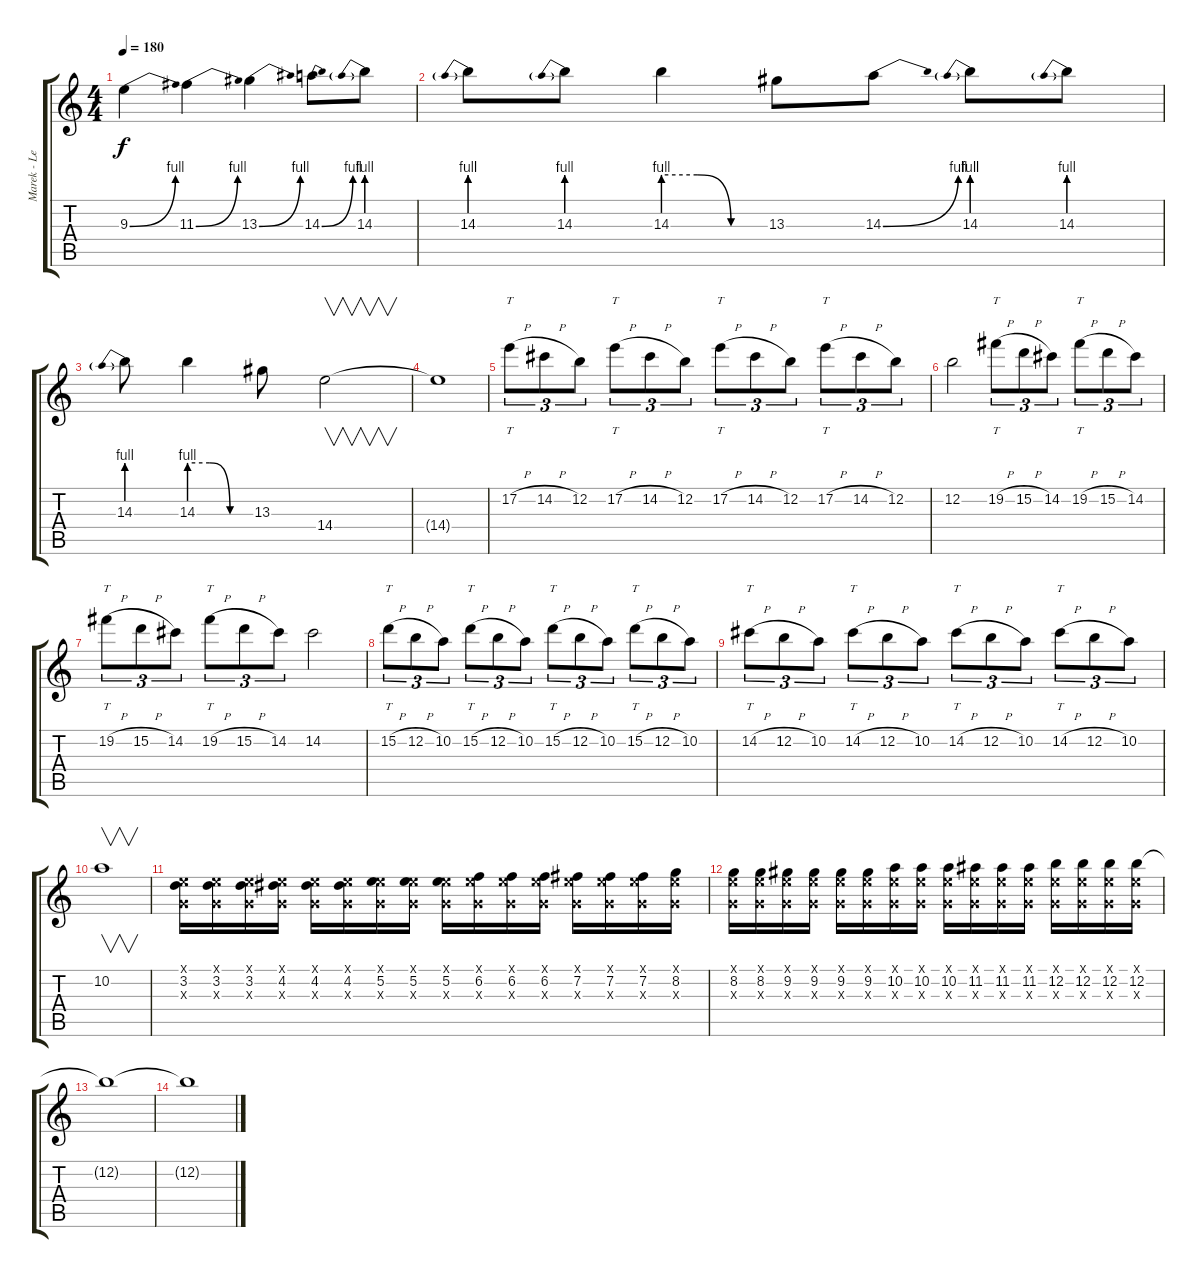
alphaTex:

\track ("Marek - Lead Guitar" "Marek - Le") {instrument overdrivenguitar}
\staff {score tabs}
\tuning (E4 B3 G3 D3 A2 E2) {hide}
\ts (4 4)
\tempo 180
\clef g2
\ks c
9.3{be (bend 0 0 60 4)}.4{dy f} 11.3{be (bend 0 0 60 4)}.4 13.3{be (bend 0 0 60 4)}.4 14.3{be (bend 0 0 60 4)}.8 14.3{be (prebend 0 4 60 4)}.8 |
14.3{be (prebend 0 4 60 4)}.8 14.3{be (prebend 0 4 60 4)}.8 14.3{be (custom 0 4 20 4 40 0 60 0)}.4 13.3.8 14.3{be (bend 0 0 60 4)}.8 14.3{be (prebend 0 4 60 4)}.8 14.3{be (prebend 0 4 60 4)}.8 |
14.3{be (prebend 0 4 60 4)}.8 14.3{be (custom 0 4 20 4 40 0 60 0)}.4 13.3.8 14.4.2{v} |
14.4{t}.1 |
17.2{h}.8{tt tu (3 2)} 14.2{h}.8{tu (3 2)} 12.2.8{tu (3 2)} 17.2{h}.8{tt tu (3 2)} 14.2{h}.8{tu (3 2)} 12.2.8{tu (3 2)} 17.2{h}.8{tt tu (3 2)} 14.2{h}.8{tu (3 2)} 12.2.8{tu (3 2)} 17.2{h}.8{tt tu (3 2)} 14.2{h}.8{tu (3 2)} 12.2.8{tu (3 2)} |
12.2.2 19.2{h}.8{tt tu (3 2)} 15.2{h}.8{tu (3 2)} 14.2.8{tu (3 2)} 19.2{h}.8{tt tu (3 2)} 15.2{h}.8{tu (3 2)} 14.2.8{tu (3 2)} |
19.2{h}.8{tt tu (3 2)} 15.2{h}.8{tu (3 2)} 14.2.8{tu (3 2)} 19.2{h}.8{tt tu (3 2)} 15.2{h}.8{tu (3 2)} 14.2.8{tu (3 2)} 14.2.2 |
15.2{h}.8{tt tu (3 2)} 12.2{h}.8{tu (3 2)} 10.2.8{tu (3 2)} 15.2{h}.8{tt tu (3 2)} 12.2{h}.8{tu (3 2)} 10.2.8{tu (3 2)} 15.2{h}.8{tt tu (3 2)} 12.2{h}.8{tu (3 2)} 10.2.8{tu (3 2)} 15.2{h}.8{tt tu (3 2)} 12.2{h}.8{tu (3 2)} 10.2.8{tu (3 2)} |
14.2{h}.8{tt tu (3 2)} 12.2{h}.8{tu (3 2)} 10.2.8{tu (3 2)} 14.2{h}.8{tt tu (3 2)} 12.2{h}.8{tu (3 2)} 10.2.8{tu (3 2)} 14.2{h}.8{tt tu (3 2)} 12.2{h}.8{tu (3 2)} 10.2.8{tu (3 2)} 14.2{h}.8{tt tu (3 2)} 12.2{h}.8{tu (3 2)} 10.2.8{tu (3 2)} |
10.2.1{v} |
(0.1{x} 3.2 0.3{x}).16 (0.1{x} 3.2 0.3{x}).16 (0.1{x} 3.2 0.3{x}).16 (0.1{x} 4.2 0.3{x}).16 (0.1{x} 4.2 0.3{x}).16 (0.1{x} 4.2 0.3{x}).16 (0.1{x} 5.2 0.3{x}).16 (0.1{x} 5.2 0.3{x}).16 (0.1{x} 5.2 0.3{x}).16 (0.1{x} 6.2 0.3{x}).16 (0.1{x} 6.2 0.3{x}).16 (0.1{x} 6.2 0.3{x}).16 (0.1{x} 7.2 0.3{x}).16 (0.1{x} 7.2 0.3{x}).16 (0.1{x} 7.2 0.3{x}).16 (0.1{x} 8.2 0.3{x}).16 |
(0.1{x} 8.2 0.3{x}).16 (0.1{x} 8.2 0.3{x}).16 (0.1{x} 9.2 0.3{x}).16 (0.1{x} 9.2 0.3{x}).16 (0.1{x} 9.2 0.3{x}).16 (0.1{x} 9.2 0.3{x}).16 (0.1{x} 10.2 0.3{x}).16 (0.1{x} 10.2 0.3{x}).16 (0.1{x} 10.2 0.3{x}).16 (0.1{x} 11.2 0.3{x}).16 (0.1{x} 11.2 0.3{x}).16 (0.1{x} 11.2 0.3{x}).16 (0.1{x} 12.2 0.3{x}).16 (0.1{x} 12.2 0.3{x}).16 (0.1{x} 12.2 0.3{x}).16 (0.1{x} 12.2 0.3{x}).16 |
12.2{t}.1 |
12.2{t}.1
